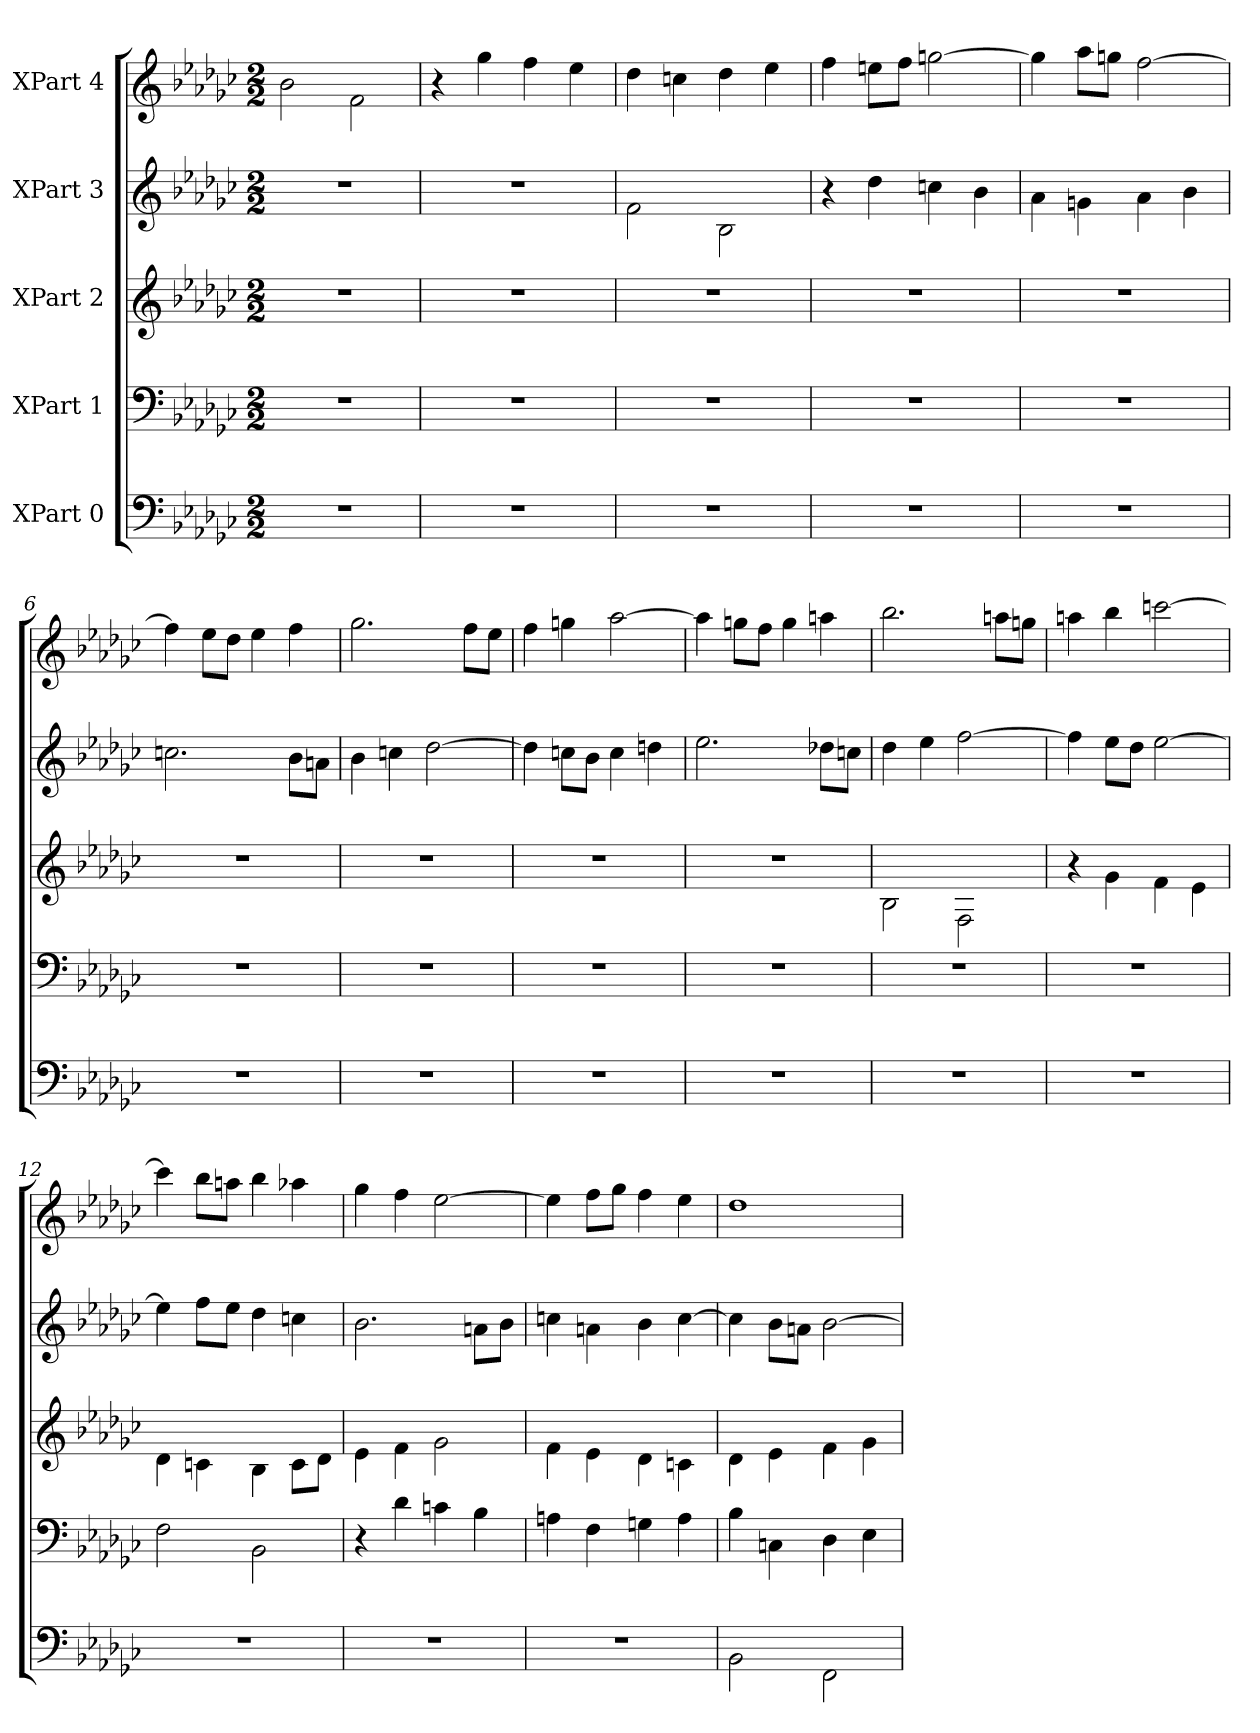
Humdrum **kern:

**kern	**kern	**kern	**kern	**kern
*part5	*part4	*part3	*part2	*part1
*staff5	*staff4	*staff3	*staff2	*staff1
*I"XPart 0	*I"XPart 1	*I"XPart 2	*I"XPart 3	*I"XPart 4
*clefF4	*clefF4	*clefG2	*clefG2	*clefG2
*k[b-e-a-d-g-c-]	*k[b-e-a-d-g-c-]	*k[b-e-a-d-g-c-]	*k[b-e-a-d-g-c-]	*k[b-e-a-d-g-c-]
*M2/2	*M2/2	*M2/2	*M2/2	*M2/2
=1	=1	=1	=1	=1
1r	1r	1r	1r	2b-\
.	.	.	.	2f\
=2	=2	=2	=2	=2
1r	1r	1r	1r	4r
.	.	.	.	4gg-\
.	.	.	.	4ff\
.	.	.	.	4ee-\
=3	=3	=3	=3	=3
1r	1r	1r	2f\	4dd-\
.	.	.	.	4ccn\
.	.	.	2B-\	4dd-\
.	.	.	.	4ee-\
=4	=4	=4	=4	=4
1r	1r	1r	4r	4ff\
.	.	.	4dd-\	8een\L
.	.	.	.	8ff\J
.	.	.	4ccn\	[2ggn\
.	.	.	4b-\	.
=5	=5	=5	=5	=5
1r	1r	1r	4a-\	4ggn\]
.	.	.	4gn\	8aa-\L
.	.	.	.	8ggn\J
.	.	.	4a-\	[2ff\
.	.	.	4b-\	.
=6	=6	=6	=6	=6
1r	1r	1r	2.ccn\	4ff\]
.	.	.	.	8ee-\L
.	.	.	.	8dd-\J
.	.	.	.	4ee-\
.	.	.	8b-\L	4ff\
.	.	.	8an\J	.
=7	=7	=7	=7	=7
1r	1r	1r	4b-\	2.gg-\
.	.	.	4ccn\	.
.	.	.	[2dd-\	.
.	.	.	.	8ff\L
.	.	.	.	8ee-\J
=8	=8	=8	=8	=8
1r	1r	1r	4dd-\]	4ff\
.	.	.	8ccn\L	4ggn\
.	.	.	8b-\J	.
.	.	.	4cc\	[2aa-\
.	.	.	4ddn\	.
=9	=9	=9	=9	=9
1r	1r	1r	2.ee-\	4aa-\]
.	.	.	.	8ggn\L
.	.	.	.	8ff\J
.	.	.	.	4gg\
.	.	.	8dd-X\L	4aan\
.	.	.	8ccn\J	.
=10	=10	=10	=10	=10
1r	1r	2B-\	4dd-\	2.bb-\
.	.	.	4ee-\	.
.	.	2F\	[2ff\	.
.	.	.	.	8aan\L
.	.	.	.	8ggn\J
=11	=11	=11	=11	=11
1r	1r	4r	4ff\]	4aan\
.	.	4g-\	8ee-\L	4bb-\
.	.	.	8dd-\J	.
.	.	4f\	[2ee-\	[2cccn\
.	.	4e-\	.	.
=12	=12	=12	=12	=12
1r	2F\	4d-\	4ee-\]	4cccn\]
.	.	4cn\	8ff\L	8bb-\L
.	.	.	8ee-\J	8aan\J
.	2BB-\	4B-\	4dd-\	4bb-\
.	.	8c\L	4ccn\	4aa-X\
.	.	8d-\J	.	.
=13	=13	=13	=13	=13
1r	4r	4e-\	2.b-\	4gg-\
.	4d-\	4f\	.	4ff\
.	4cn\	2g-\	.	[2ee-\
.	4B-\	.	8an\L	.
.	.	.	8b-\J	.
=14	=14	=14	=14	=14
1r	4An\	4f\	4ccn\	4ee-\]
.	4F\	4e-\	4an\	8ff\L
.	.	.	.	8gg-\J
.	4Gn\	4d-\	4b-\	4ff\
.	4A\	4cn\	[4cc\	4ee-\
=15	=15	=15	=15	=15
2BB-\	4B-\	4d-\	4ccn\]	1dd-\
.	4Cn\	4e-\	8b-\L	.
.	.	.	8an\J	.
2FF\	4D-\	4f\	[2b-\	.
.	4E-\	4g-\	.	.
=	=	=	=	=
*-	*-	*-	*-	*-
